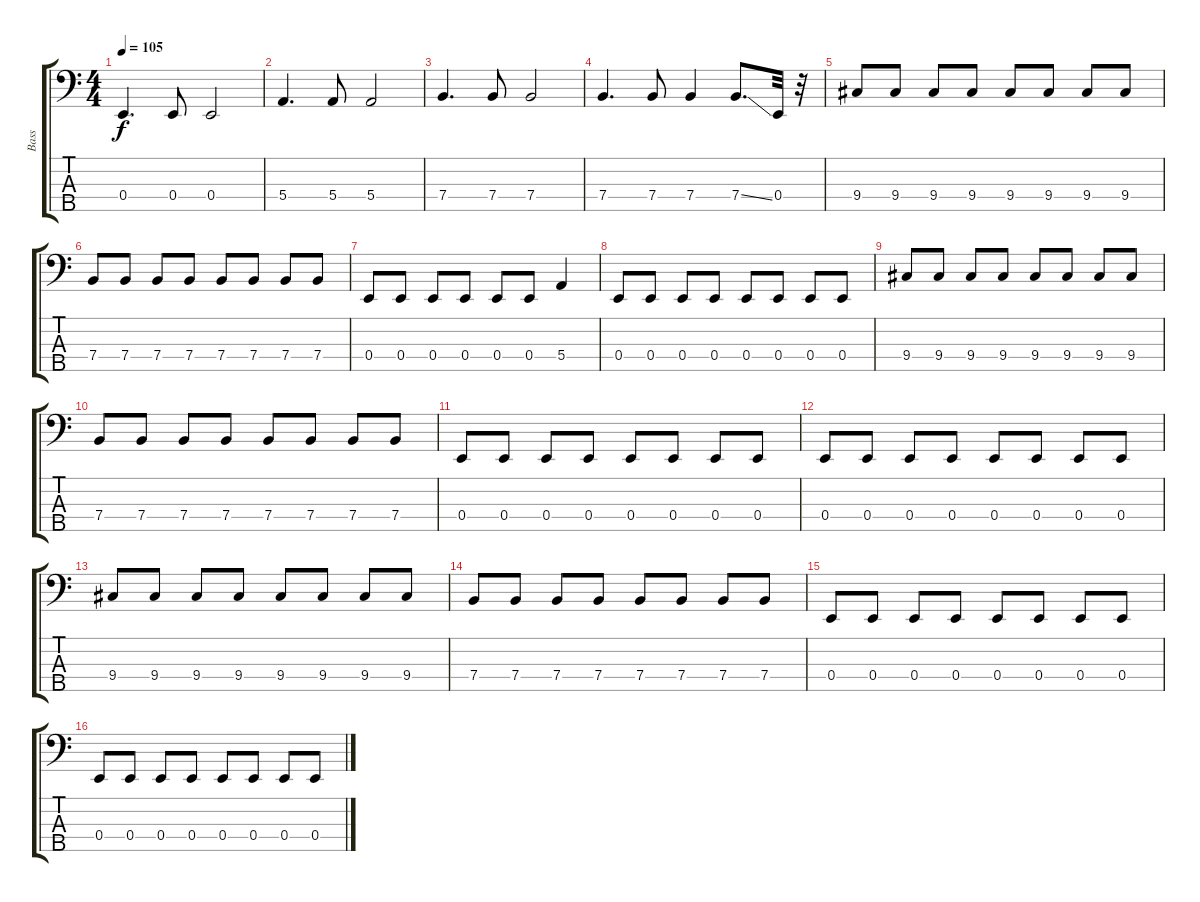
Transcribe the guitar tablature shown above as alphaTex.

\track ("Bass" "Bass") {instrument electricbassfinger}
\staff {score tabs}
\tuning (G2 D2 A1 E1 B0) {hide}
\ts (4 4)
\tempo 105
\clef f4
\ks c
0.4.4{d dy f} 0.4.8 0.4.2 |
5.4.4{d} 5.4.8 5.4.2 |
7.4.4{d} 7.4.8 7.4.2 |
7.4.4{d} 7.4.8 7.4.4 7.4{ss}.8{d} 0.4.32 r.32 |
9.4.8 9.4.8 9.4.8 9.4.8 9.4.8 9.4.8 9.4.8 9.4.8 |
7.4.8 7.4.8 7.4.8 7.4.8 7.4.8 7.4.8 7.4.8 7.4.8 |
0.4.8 0.4.8 0.4.8 0.4.8 0.4.8 0.4.8 5.4.4 |
0.4.8 0.4.8 0.4.8 0.4.8 0.4.8 0.4.8 0.4.8 0.4.8 |
9.4.8 9.4.8 9.4.8 9.4.8 9.4.8 9.4.8 9.4.8 9.4.8 |
7.4.8 7.4.8 7.4.8 7.4.8 7.4.8 7.4.8 7.4.8 7.4.8 |
0.4.8 0.4.8 0.4.8 0.4.8 0.4.8 0.4.8 0.4.8 0.4.8 |
0.4.8 0.4.8 0.4.8 0.4.8 0.4.8 0.4.8 0.4.8 0.4.8 |
9.4.8 9.4.8 9.4.8 9.4.8 9.4.8 9.4.8 9.4.8 9.4.8 |
7.4.8 7.4.8 7.4.8 7.4.8 7.4.8 7.4.8 7.4.8 7.4.8 |
0.4.8 0.4.8 0.4.8 0.4.8 0.4.8 0.4.8 0.4.8 0.4.8 |
0.4.8 0.4.8 0.4.8 0.4.8 0.4.8 0.4.8 0.4.8 0.4.8
